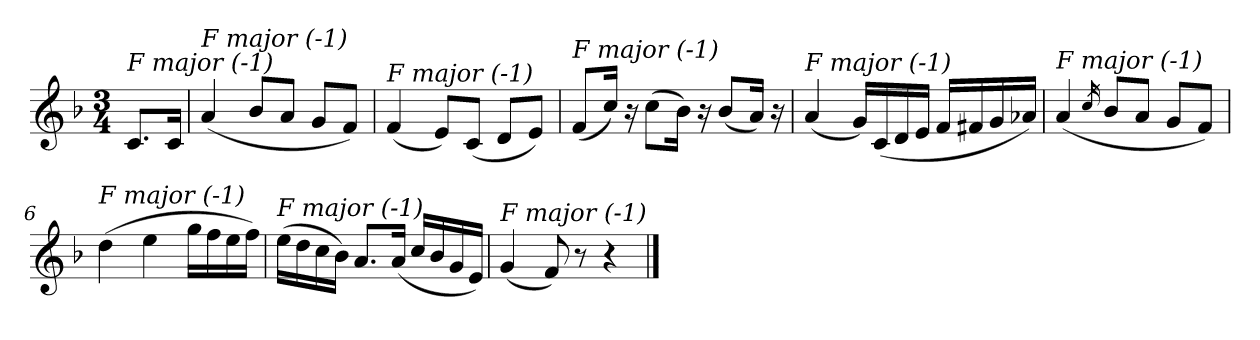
**kern
*part1
*staff1
*clefG2
*k[b-]
*F:
*M3/4
*MM92
=
!LO:TX:i:t=F major (-1)
8.c/L
16c/Jk
=1
!LO:TX:i:t=F major (-1)
(<4a/
8b-/L
8a/J
8g/L
8f/J)
=2
!LO:TX:i:t=F major (-1)
(<4f/
8e/L)
(<8c/J
8d/L
8e/J)
=3
!LO:TX:i:t=F major (-1)
(<8f/L
16cc/Jk)
16r
(>8cc\L
16b-\Jk)
16r
(<8b-/L
16a/Jk)
16r
=4
!LO:TX:i:t=F major (-1)
(<4a/
16g/LL)
(<16c/
16d/
16e/JJ
16f/LL
16f#X/
16g/
16a-Xi/JJ)
!!LO:LB:g=z
=5
!LO:TX:i:t=F major (-1)
(<4a/
16qcc/
8b-/L
8a/J
8g/L
8f/J)
=6
!LO:TX:i:t=F major (-1)
(>4dd\
4ee\
16gg\LL
16ff\
16ee\
16ff\JJ)
=7
!LO:TX:i:t=F major (-1)
(>16ee\LL
16dd\
16cc\
16b-\JJ)
8.a/L
(<16a/Jk
16cc/LL
16b-/
16g/
16e/JJ)
=8
!LO:TX:i:t=F major (-1)
(<4g/
8f/)
8r
4r
==
*-
